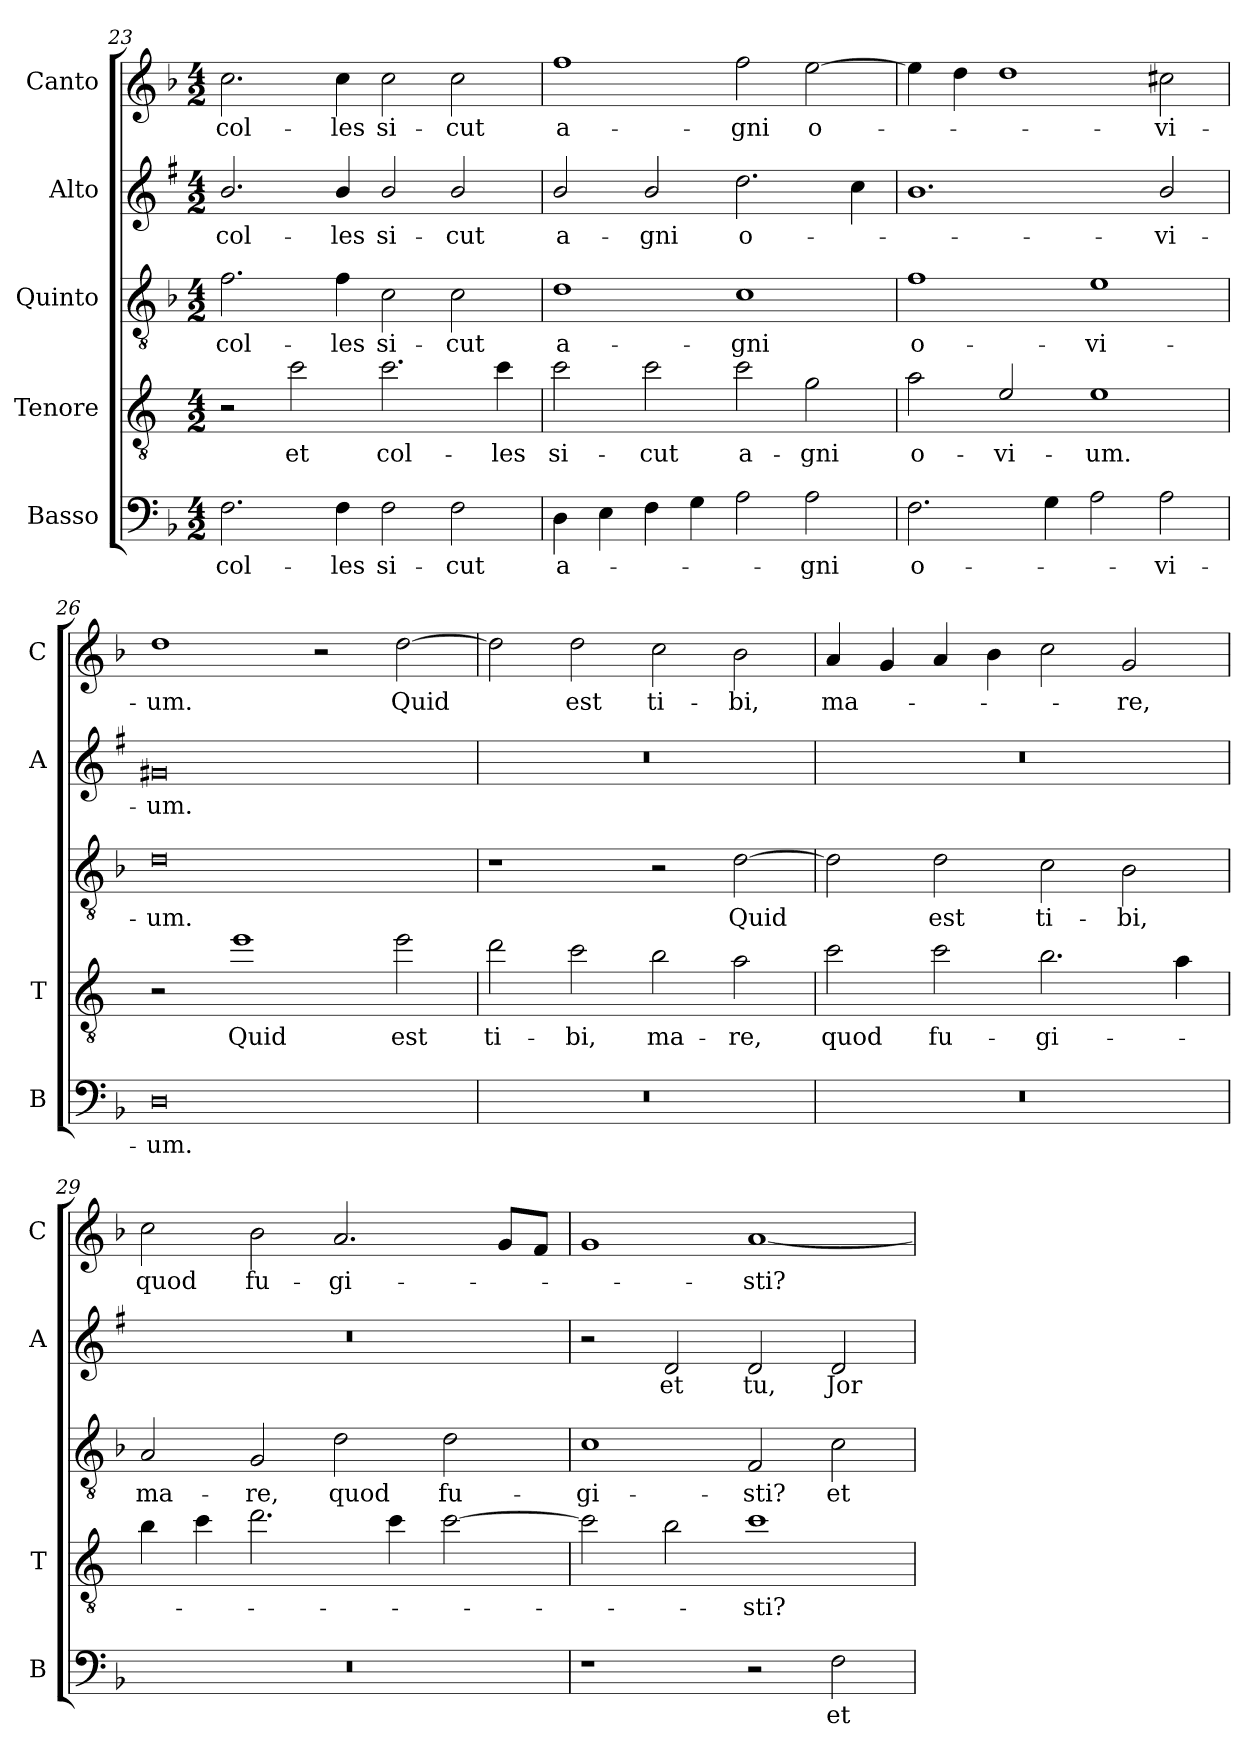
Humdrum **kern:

**kern	**text	**kern	**text	**kern	**text	**kern	**text	**kern	**text
*part5	*part5	*part4	*part4	*part3	*part3	*part2	*part2	*part1	*part1
*staff5	*staff5	*staff4	*staff4	*staff3	*staff3	*staff2	*staff2	*staff1	*staff1
*I"Basso	*	*I"Tenore	*	*I"Quinto	*	*I"Alto	*	*I"Canto	*
*I'B	*	*I'T	*	*	*	*I'A	*	*I'C	*
*clefF4	*	*clefGv2	*	*clefGv2	*	*clefG2	*	*clefG2	*
*	*	*ITrd4c7	*	*	*	*ITrd1c2	*	*	*
*k[b-]	*	*k[b-]	*	*k[b-]	*	*k[b-]	*	*k[b-]	*
*F:	*	*F:	*	*F:	*	*F:	*	*F:	*
*M4/2	*	*M4/2	*	*M4/2	*	*M4/2	*	*M4/2	*
=23	=23	=23	=23	=23	=23	=23	=23	=23	=23
!	!LO:LY:b	!	!	!	!LO:LY:b	!	!LO:LY:b	!	!LO:LY:b
2.F\	col-	2r	.	2.f\	col-	2.a/	col-	2.cc\	col-
!	!	!	!LO:LY:b	!	!	!	!	!	!
.	.	2f\	et	.	.	.	.	.	.
!	!LO:LY:b	!	!	!	!LO:LY:b	!	!LO:LY:b	!	!LO:LY:b
4F\	-les	.	.	4f\	-les	4a/	-les	4cc\	-les
!	!LO:LY:b	!	!LO:LY:b	!	!LO:LY:b	!	!LO:LY:b	!	!LO:LY:b
2F\	si-	2.f\	col-	2c\	si-	2a/	si-	2cc\	si-
!	!LO:LY:b	!	!	!	!LO:LY:b	!	!LO:LY:b	!	!LO:LY:b
2F\	-cut	.	.	2c\	-cut	2a/	-cut	2cc\	-cut
!	!	!	!LO:LY:b	!	!	!	!	!	!
.	.	4f\	-les	.	.	.	.	.	.
=24	=24	=24	=24	=24	=24	=24	=24	=24	=24
!	!LO:LY:b	!	!LO:LY:b	!	!LO:LY:b	!	!LO:LY:b	!	!LO:LY:b
4D\	a-	2f\	si-	1d	a-	2a/	a-	1ff	a-
4E\	.	.	.	.	.	.	.	.	.
!	!	!	!LO:LY:b	!	!	!	!LO:LY:b	!	!
4F\	.	2f\	-cut	.	.	2a/	-gni	.	.
4G\	.	.	.	.	.	.	.	.	.
!	!	!	!LO:LY:b	!	!LO:LY:b	!	!LO:LY:b	!	!LO:LY:b
2A\	.	2f\	a-	1c	-gni	2.cc\	o-	2ff\	-gni
!	!LO:LY:b	!	!LO:LY:b	!	!	!	!	!	!LO:LY:b
2A\	-gni	2c\	-gni	.	.	.	.	[2ee\	o-
.	.	.	.	.	.	4b-\	.	.	.
!!LO:LB:g=z
=25	=25	=25	=25	=25	=25	=25	=25	=25	=25
!	!LO:LY:b	!	!LO:LY:b	!	!LO:LY:b	!	!	!	!
2.F\	o-	2d\	o-	1f	o-	1.a	.	4ee\]	.
.	.	.	.	.	.	.	.	4dd\	.
!	!	!	!LO:LY:b	!	!	!	!	!	!
.	.	2A/	-vi-	.	.	.	.	1dd	.
4G\	.	.	.	.	.	.	.	.	.
!	!	!	!LO:LY:b	!	!LO:LY:b	!	!	!	!
2A\	.	1A	-um.	1e	-vi-	.	.	.	.
!	!LO:LY:b	!	!	!	!	!	!LO:LY:b	!	!LO:LY:b
2A\	-vi-	.	.	.	.	2a/	-vi-	2cc#X\	-vi-
=26	=26	=26	=26	=26	=26	=26	=26	=26	=26
!	!LO:LY:b	!	!	!	!LO:LY:b	!	!LO:LY:b	!	!LO:LY:b
0D	-um.	2r	.	0d	-um.	0f#X	-um.	1dd	-um.
!	!	!	!LO:LY:b	!	!	!	!	!	!
.	.	1a	Quid	.	.	.	.	.	.
.	.	.	.	.	.	.	.	2r	.
!	!	!	!LO:LY:b	!	!	!	!	!	!LO:LY:b
.	.	2a\	est	.	.	.	.	[2dd\	Quid
=27	=27	=27	=27	=27	=27	=27	=27	=27	=27
!	!	!	!LO:LY:b	!	!	!	!	!	!
0r	.	2g\	ti-	1r	.	0r	.	2dd\]	.
!	!	!	!LO:LY:b	!	!	!	!	!	!LO:LY:b
.	.	2f\	-bi,	.	.	.	.	2dd\	est
!	!	!	!LO:LY:b	!	!	!	!	!	!LO:LY:b
.	.	2e\	ma-	2r	.	.	.	2cc\	ti-
!	!	!	!LO:LY:b	!	!LO:LY:b	!	!	!	!LO:LY:b
.	.	2d\	-re,	[2d\	Quid	.	.	2b-\	-bi,
=28	=28	=28	=28	=28	=28	=28	=28	=28	=28
!	!	!	!LO:LY:b	!	!	!	!	!	!LO:LY:b
0r	.	2f\	quod	2d\]	.	0r	.	4a/	ma-
.	.	.	.	.	.	.	.	4g/	.
!	!	!	!LO:LY:b	!	!LO:LY:b	!	!	!	!
.	.	2f\	fu-	2d\	est	.	.	4a/	.
.	.	.	.	.	.	.	.	4b-\	.
!	!	!	!LO:LY:b	!	!LO:LY:b	!	!	!	!
.	.	2.e\	-gi-	2c\	ti-	.	.	2cc\	.
!	!	!	!	!	!LO:LY:b	!	!	!	!LO:LY:b
.	.	.	.	2B-\	-bi,	.	.	2g/	-re,
.	.	4d\	.	.	.	.	.	.	.
=29	=29	=29	=29	=29	=29	=29	=29	=29	=29
!	!	!	!	!	!LO:LY:b	!	!	!	!LO:LY:b
0r	.	4e\	.	2A/	ma-	0r	.	2cc\	quod
.	.	4f\	.	.	.	.	.	.	.
!	!	!	!	!	!LO:LY:b	!	!	!	!LO:LY:b
.	.	2.g\	.	2G/	-re,	.	.	2b-\	fu-
!	!	!	!	!	!LO:LY:b	!	!	!	!LO:LY:b
.	.	.	.	2d\	quod	.	.	2.a/	-gi-
.	.	4f\	.	.	.	.	.	.	.
!	!	!	!	!	!LO:LY:b	!	!	!	!
.	.	[2f\	.	2d\	fu-	.	.	.	.
.	.	.	.	.	.	.	.	8g/L	.
.	.	.	.	.	.	.	.	8f/J	.
!!LO:PB:g=z
=30	=30	=30	=30	=30	=30	=30	=30	=30	=30
!	!	!	!	!	!LO:LY:b	!	!	!	!
1r	.	2f\]	.	1c	-gi-	2r	.	1g	.
!	!	!	!	!	!	!	!LO:LY:b	!	!
.	.	2e\	.	.	.	2c/	et	.	.
!	!	!	!LO:LY:b	!	!LO:LY:b	!	!LO:LY:b	!	!LO:LY:b
2r	.	1f	-sti?	2F/	-sti?	2c/	tu,	[1a	-sti?
!	!LO:LY:b	!	!	!	!LO:LY:b	!	!LO:LY:b	!	!
2F\	et	.	.	2c\	et	2c/	Jor-	.	.
=	=	=	=	=	=	=	=	=	=
*-	*-	*-	*-	*-	*-	*-	*-	*-	*-
